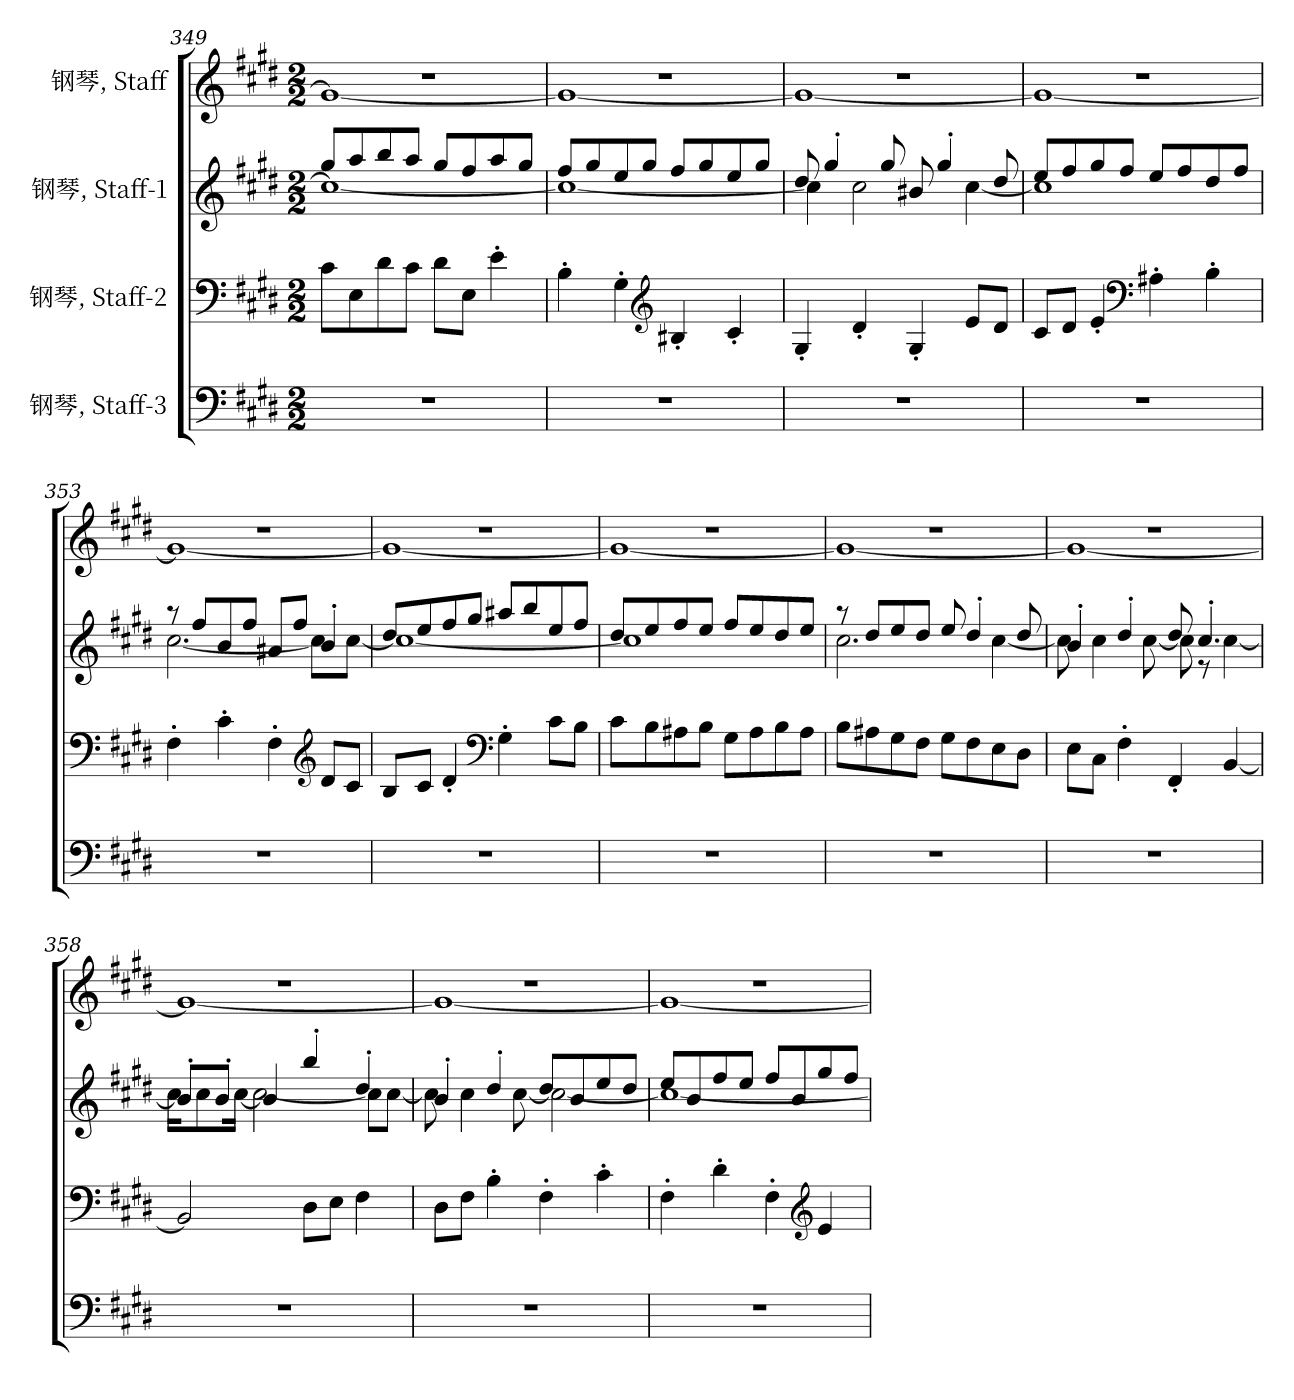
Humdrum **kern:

**kern	**kern	**kern	**kern
*part4	*part3	*part2	*part1
*staff4	*staff3	*staff2	*staff1
*I"钢琴, Staff-3	*I"钢琴, Staff-2	*I"钢琴, Staff-1	*I"钢琴, Staff
*clefF4	*clefF4	*clefG2	*clefG2
*k[f#c#g#d#]	*k[f#c#g#d#]	*k[f#c#g#d#]	*k[f#c#g#d#]
*M2/2	*M2/2	*M2/2	*M2/2
=349	=349	=349	=349
*	*	*^	*^
1r	8c#\L	8gg#/L	1cc#_	1r	1g_
.	8E\	8aa/	.	.	.
.	8d#\	8bb/	.	.	.
.	8c#\J	8aa/J	.	.	.
.	8d#\L	8gg#/L	.	.	.
.	8E\J	8ff#/	.	.	.
.	4e'\	8aa/	.	.	.
.	.	8gg#/J	.	.	.
=350	=350	=350	=350	=350	=350
1r	4B'\	8ff#/L	1cc#_	1r	1g_
.	.	8gg#/	.	.	.
.	4G#'\	8ee/	.	.	.
.	.	8gg#/J	.	.	.
*	*clefG2	*	*	*	*
.	4B#X'/	8ff#/L	.	.	.
.	.	8gg#/	.	.	.
.	4c#'/	8ee/	.	.	.
.	.	8gg#/J	.	.	.
=351	=351	=351	=351	=351	=351
1r	4G#'/	8dd#/	4cc#\]	1r	1g_
.	.	4gg#'/	.	.	.
.	4d#'/	.	2cc#\	.	.
.	.	8gg#/	.	.	.
.	4G#'/	8b#X/	.	.	.
.	.	4gg#'/	.	.	.
.	8e/L	.	[4cc#\	.	.
.	8d#/J	8dd#/	.	.	.
!!LO:LB:g=z	!!
=352	=352	=352	=352	=352	=352
1r	8c#/L	8ee/L	1cc#]	1r	1g_
.	8d#/J	8ff#/	.	.	.
.	4e'/	8gg#/	.	.	.
.	.	8ff#/J	.	.	.
*	*clefF4	*	*	*	*
.	4A#X'\	8ee/L	.	.	.
.	.	8ff#/	.	.	.
.	4B'\	8dd#/	.	.	.
.	.	8ff#/J	.	.	.
=353	=353	=353	=353	=353	=353
1r	4F#'\	8r	[2.cc#\	1r	1g_
.	.	8ff#/L	.	.	.
.	4c#'\	8b/	.	.	.
.	.	8ff#/J	.	.	.
.	4F#'\	8a#X/L	.	.	.
.	.	8ff#/J	.	.	.
*	*clefG2	*	*	*	*
.	8d#/L	4b'/	8cc#\L]	.	.
.	8c#/J	.	[8cc#\J	.	.
=354	=354	=354	=354	=354	=354
1r	8B/L	8dd#/L	1cc#_	1r	1g_
.	8c#/J	8ee/	.	.	.
.	4d#'/	8ff#/	.	.	.
.	.	8gg#/J	.	.	.
*	*clefF4	*	*	*	*
.	4G#'\	8aa#X/L	.	.	.
.	.	8bb/	.	.	.
.	8c#\L	8ee/	.	.	.
.	8B\J	8ff#/J	.	.	.
!!LO:PB:g=z	!!
=355	=355	=355	=355	=355	=355
1r	8c#\L	8dd#/L	1cc#]	1r	1g_
.	8B\	8ee/	.	.	.
.	8A#X\	8ff#/	.	.	.
.	8B\J	8ee/J	.	.	.
.	8G#\L	8ff#/L	.	.	.
.	8A#\	8ee/	.	.	.
.	8B\	8dd#/	.	.	.
.	8A#\J	8ee/J	.	.	.
=356	=356	=356	=356	=356	=356
1r	8B\L	8r	2.cc#\	1r	1g_
.	8A#X\	8dd#/L	.	.	.
.	8G#\	8ee/	.	.	.
.	8F#\J	8dd#/J	.	.	.
.	8G#\L	8ee/	.	.	.
.	8F#\	4dd#'/	.	.	.
.	8E\	.	[4cc#\	.	.
.	8D#\J	8dd#/	.	.	.
=357	=357	=357	=357	=357	=357
1r	8E\L	4b'/	8cc#\]	1r	1g_
.	8C#\J	.	4cc#\	.	.
.	4F#'\	4dd#'/	.	.	.
.	.	.	[8cc#\	.	.
.	4FF#'/	8dd#/	8cc#\]	.	.
.	.	4.cc#'/	8r	.	.
.	[4BB/	.	[4cc#\	.	.
!!LO:LB:g=z	!!
=358	=358	=358	=358	=358	=358
1r	2BB/]	8b'/L	16cc#\KL]	1r	1g_
.	.	.	8cc#\	.	.
.	.	8b'/J	.	.	.
.	.	.	[16cc#\Jk	.	.
.	.	4b/	2cc#\_	.	.
.	8D#\L	4bb'/	.	.	.
.	8E\J	.	.	.	.
.	4F#\	4dd#'/	8cc#\L]	.	.
.	.	.	[8cc#\J	.	.
=359	=359	=359	=359	=359	=359
1r	8D#\L	4b'/	8cc#\]	1r	1g_
.	8F#\J	.	4cc#\	.	.
.	4B'\	4dd#'/	.	.	.
.	.	.	[8cc#\	.	.
.	4F#'\	8dd#/L	2cc#\_	.	.
.	.	8b/	.	.	.
.	4c#'\	8ee/	.	.	.
.	.	8dd#/J	.	.	.
=360	=360	=360	=360	=360	=360
1r	4F#'\	8ee/L	1cc#_	1r	1g_
.	.	8b/	.	.	.
.	4d#'\	8ff#/	.	.	.
.	.	8ee/J	.	.	.
.	4F#'\	8ff#/L	.	.	.
.	.	8b/	.	.	.
*	*clefG2	*	*	*	*
.	4e/	8gg#/	.	.	.
.	.	8ff#/J	.	.	.
*	*	*v	*v	*	*
*	*	*	*v	*v
=	=	=	=
*-	*-	*-	*-
